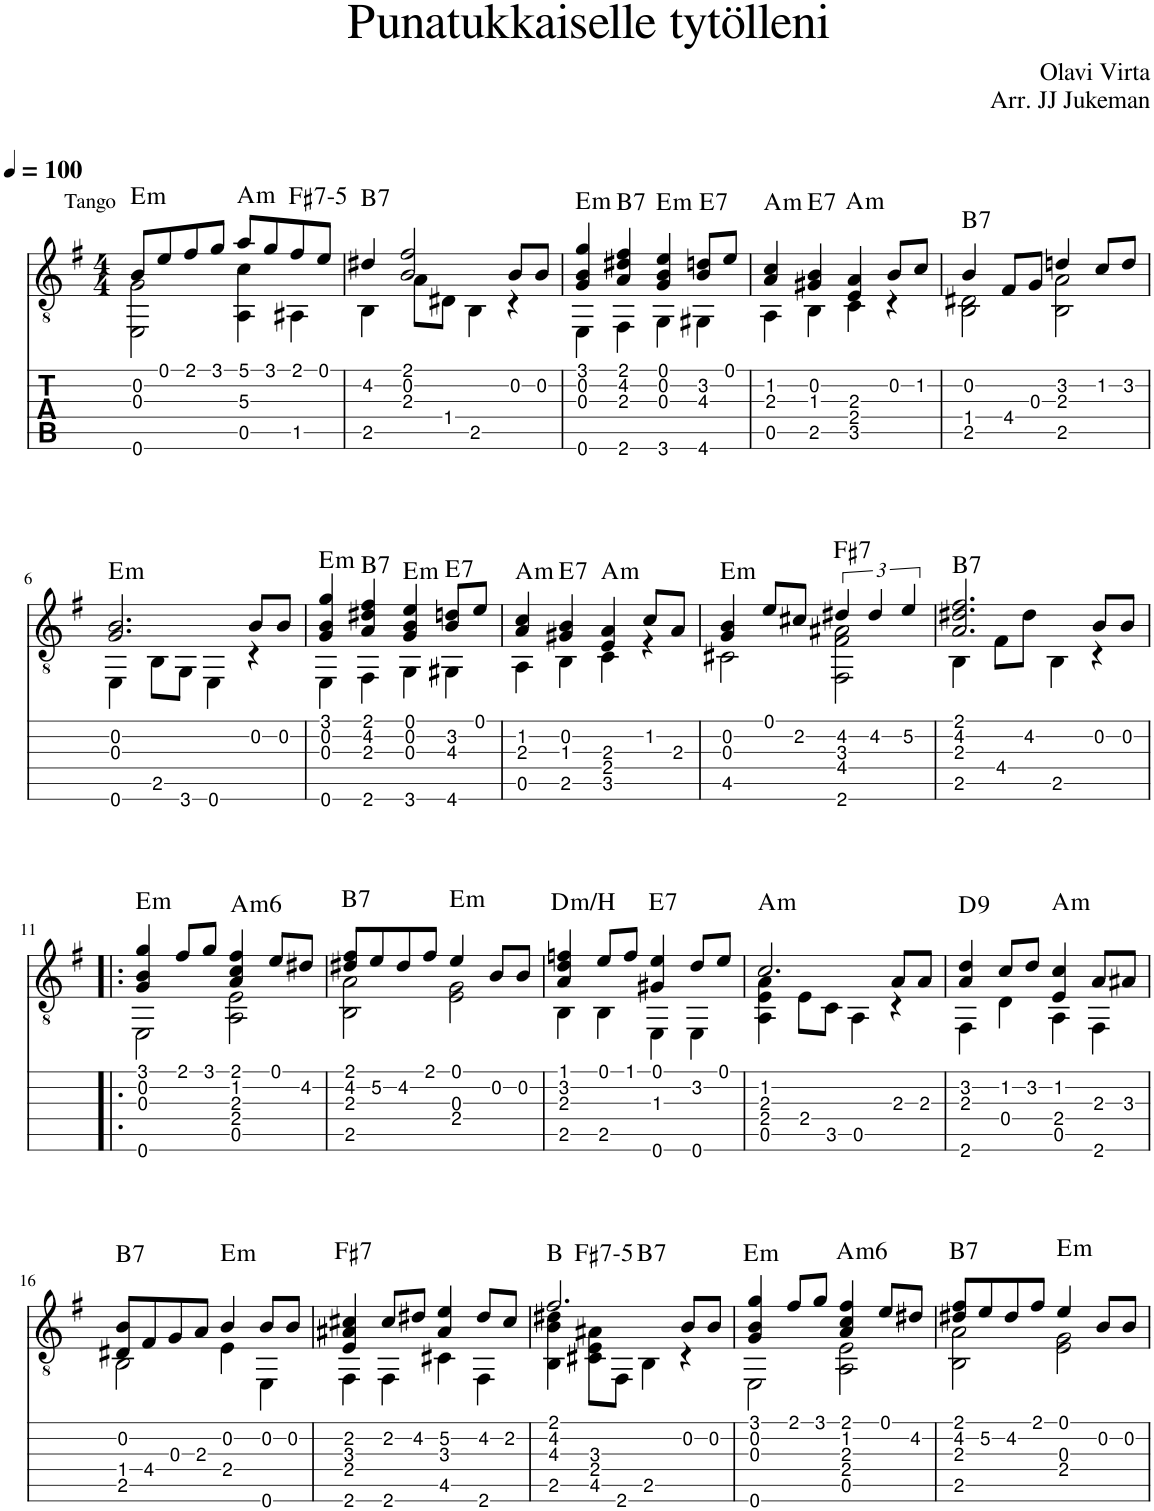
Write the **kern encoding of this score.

**kern	**kern	**harte
*part1	*part1	*part1
*staff2	*staff1	*
*I"Guitar	*	*
*I'Guit.	*	*
*stria6	*	*
*	*clefGv2	*
*k[f#]	*k[f#]	*
*M4/4	*M4/4	*
*MM100	*MM100	*
=1	=1	=1
*^	*^	*
!	!	!LO:TX:a:t=Tango	!	!LO:H:kt=m
8BL	2EE 2G	8B/L	2EE\ 2G\	E:min
8eJ	.	8e/	.	.
8f#L	.	8f#/	.	.
8gJ	.	8g/J	.	.
!	!	!	!	!LO:H:kt=m
8aL	4AA 4c	8a/L	4AA\ 4c\	A:min
8gJ	.	8g/	.	.
!	!	!	!	!LO:H:kt=7
8f#L	4AA#	8f#/	4AA#X\	F#:(3,b5,b7)
8eJ	.	8e/J	.	.
=2	=2	=2	=2	=2
!	!	!	!	!LO:H:kt=7
4d#	4BB	4d#X/	4BB\	B:7
2B 2f#	8AL	2B/ 2f#/	8A\L	.
.	8D#XJ	.	8D#X\J	.
.	4BB	.	4BB\	.
8BL	4r	8B/L	4r	.
8BJ	.	8B/J	.	.
=3	=3	=3	=3	=3
!	!	!	!	!LO:H:kt=m
4G 4B 4g	4EE	4G/ 4B/ 4g/	4EE\	E:min
!	!	!	!	!LO:H:kt=7
4A 4d# 4f#	4FF#	4A/ 4d#X/ 4f#/	4FF#\	B:7
!	!	!	!	!LO:H:kt=m
4G 4B 4e	4GG	4G/ 4B/ 4e/	4GG\	E:min
!	!	!	!	!LO:H:kt=7
8B\ 8d\L	4GG#	8B/ 8dn/L	4GG#X\	E:7
8eJ	.	8e/J	.	.
=4	=4	=4	=4	=4
!	!	!	!	!LO:H:kt=m
4A 4c	4AA	4A/ 4c/	4AA\	A:min
!	!	!	!	!LO:H:kt=7
4G# 4B	4BB	4G#X/ 4B/	4BB\	E:7
!	!	!	!	!LO:H:kt=m
4E 4A	4C	4E/ 4A/	4C\	A:min
8BL	4r	8B/L	4r	.
8cJ	.	8c/J	.	.
=5	=5	=5	=5	=5
!	!	!	!	!LO:H:kt=7
4B	2BB 2D#	4B/	2BB\ 2D#X\	B:7
8F#L	.	8F#/L	.	.
8GJ	.	8G/J	.	.
4dn	2BB 2A	4dn/	2BB\ 2A\	.
8cL	.	8c/L	.	.
8dJ	.	8d/J	.	.
!!LO:LB:g=z	!!
=6	=6	=6	=6	=6
!	!	!	!	!LO:H:kt=m
2.G 2.B	4EE	2.G/ 2.B/	4EE\	E:min
.	8BBL	.	8BB\L	.
.	8GGJ	.	8GG\J	.
.	4EE	.	4EE\	.
8BL	4r	8B/L	4r	.
8BJ	.	8B/J	.	.
=7	=7	=7	=7	=7
!	!	!	!	!LO:H:kt=m
4G 4B 4g	4EE	4G/ 4B/ 4g/	4EE\	E:min
!	!	!	!	!LO:H:kt=7
4A 4d#X 4f#	4FF#	4A/ 4d#X/ 4f#/	4FF#\	B:7
!	!	!	!	!LO:H:kt=m
4G 4B 4e	4GG	4G/ 4B/ 4e/	4GG\	E:min
!	!	!	!	!LO:H:kt=7
8B\ 8dn\L	4GG#X	8B/ 8dn/L	4GG#X\	E:7
8eJ	.	8e/J	.	.
=8	=8	=8	=8	=8
!	!	!	!	!LO:H:kt=m
4A 4c	4AA	4A/ 4c/	4AA\	A:min
!	!	!	!	!LO:H:kt=7
4G#X 4B	4BB	4G#X/ 4B/	4BB\	E:7
!	!	!	!	!LO:H:kt=m
4E 4A	4C	4E/ 4A/	4C\	A:min
8cL	4r	8c/L	4r	.
8AJ	.	8A/J	.	.
=9	=9	=9	=9	=9
!	!	!	!	!LO:H:kt=m
4G 4B	2C#	4G/ 4B/	2C#X\	E:min
8eL	.	8e/L	.	.
8c#J	.	8c#X/J	.	.
*Xbrackettup	*	*	*	*
!	!	!	!	!LO:H:kt=7
6d#	2FF# 2F# 2A#	6d#X/	2FF#\ 2F#\ 2A#X\	F#:7
6d#	.	6d#/	.	.
6e	.	6e/	.	.
=10	=10	=10	=10	=10
!	!	!	!	!LO:H:kt=7
2.A 2.d# 2.f#	4BB	2.A/ 2.d#X/ 2.f#/	4BB\	B:7
.	8F#L	.	8F#\L	.
.	8d#J	.	8d#\J	.
.	4BB	.	4BB\	.
8BL	4r	8B/L	4r	.
8BJ	.	8B/J	.	.
!!LO:LB:g=z	!!
=11!|:	=11!|:	=11!|:	=11!|:	=11!|:
!	!	!	!	!LO:H:kt=m
4G 4B 4g	2EE	4G/ 4B/ 4g/	2EE\	E:min
8f#L	.	8f#/L	.	.
8gJ	.	8g/J	.	.
!	!	!	!	!LO:H:kt=m6
4A 4c 4f#	2AA 2E	4A/ 4c/ 4f#/	2AA\ 2E\	A:min6
8eL	.	8e/L	.	.
8d#J	.	8d#X/J	.	.
=12	=12	=12	=12	=12
!	!	!	!	!LO:H:kt=7
8d#\ 8f#\L	2BB 2A	8d#X/ 8f#/L	2BB\ 2A\	B:7
8eJ	.	8e/	.	.
8d#L	.	8d#/	.	.
8f#J	.	8f#/J	.	.
!	!	!	!	!LO:H:kt=m
4e	2E 2G	4e/	2E\ 2G\	E:min
8BL	.	8B/L	.	.
8BJ	.	8B/J	.	.
=13	=13	=13	=13	=13
!	!	!	!	!LO:H:kt=m
4A 4d 4f	4BB	4A/ 4d/ 4fn/	4BB\	D:min
8eL	4BB	8e/L	4BB\	.
8fJ	.	8f/J	.	.
!	!	!	!	!LO:H:kt=7
4G# 4e	4EE	4G#X/ 4e/	4EE\	E:7
8dL	4EE	8d/L	4EE\	.
8eJ	.	8e/J	.	.
=14	=14	=14	=14	=14
!	!	!	!	!LO:H:kt=m
2.c	4AA 4E 4A	2.c/	4AA\ 4E\ 4A\	A:min
.	8EL	.	8E\L	.
.	8CJ	.	8C\J	.
.	4AA	.	4AA\	.
8AL	4r	8A/L	4r	.
8AJ	.	8A/J	.	.
=15	=15	=15	=15	=15
!	!	!	!	!LO:H:kt=9
4A 4d	4FF#	4A/ 4d/	4FF#\	D:9
8cL	4D	8c/L	4D\	.
8dJ	.	8d/J	.	.
!	!	!	!	!LO:H:kt=m
4E 4c	4AA	4E/ 4c/	4AA\	A:min
8AL	4FF#	8A/L	4FF#\	.
8A#J	.	8A#X/J	.	.
!!LO:LB:g=z	!!
=16	=16	=16	=16	=16
!	!	!	!	!LO:H:kt=7
8D#\ 8B\L	2BB	8D#X/ 8B/L	2BB\	B:7
8F#J	.	8F#/	.	.
8GL	.	8G/	.	.
8AJ	.	8A/J	.	.
!	!	!	!	!LO:H:kt=m
4B	4E	4B/	4E\	E:min
8BL	4EE	8B/L	4EE\	.
8BJ	.	8B/J	.	.
=17	=17	=17	=17	=17
!	!	!	!	!LO:H:kt=7
4E 4A# 4c#	4FF#	4E/ 4A#X/ 4c#X/	4FF#\	F#:7
8c#L	4FF#	8c#/L	4FF#\	.
8d#J	.	8d#X/J	.	.
4A# 4e	4C#	4A#/ 4e/	4C#X\	.
8d#L	4FF#	8d#/L	4FF#\	.
8c#J	.	8c#/J	.	.
=18	=18	=18	=18	=18
2.f#	4BB 4B 4d#	2.f#/	4BB\ 4B\ 4d#X\	B:maj
!	!	!	!	!LO:H:kt=7
.	8C#\ 8E\ 8A#\L	.	8C#X\ 8E\ 8A#X\L	F#:(3,b5,b7)
.	8FF#J	.	8FF#\J	.
!	!	!	!	!LO:H:kt=7
.	4BB	.	4BB\	B:7
8BL	4r	8B/L	4r	.
8BJ	.	8B/J	.	.
=19	=19	=19	=19	=19
!	!	!	!	!LO:H:kt=m
4G 4B 4g	2EE	4G/ 4B/ 4g/	2EE\	E:min
8f#L	.	8f#/L	.	.
8gJ	.	8g/J	.	.
!	!	!	!	!LO:H:kt=m6
4A 4c 4f#	2AA 2E	4A/ 4c/ 4f#/	2AA\ 2E\	A:min6
8eL	.	8e/L	.	.
8d#XJ	.	8d#X/J	.	.
=20	=20	=20	=20	=20
!	!	!	!	!LO:H:kt=7
8d#X\ 8f#\L	2BB 2A	8d#X/ 8f#/L	2BB\ 2A\	B:7
8eJ	.	8e/	.	.
8d#L	.	8d#/	.	.
8f#J	.	8f#/J	.	.
!	!	!	!	!LO:H:kt=m
4e	2E 2G	4e/	2E\ 2G\	E:min
8BL	.	8B/L	.	.
8BJ	.	8B/J	.	.
*v	*v	*	*	*
*	*v	*v	*
=	=	=
*-	*-	*-
